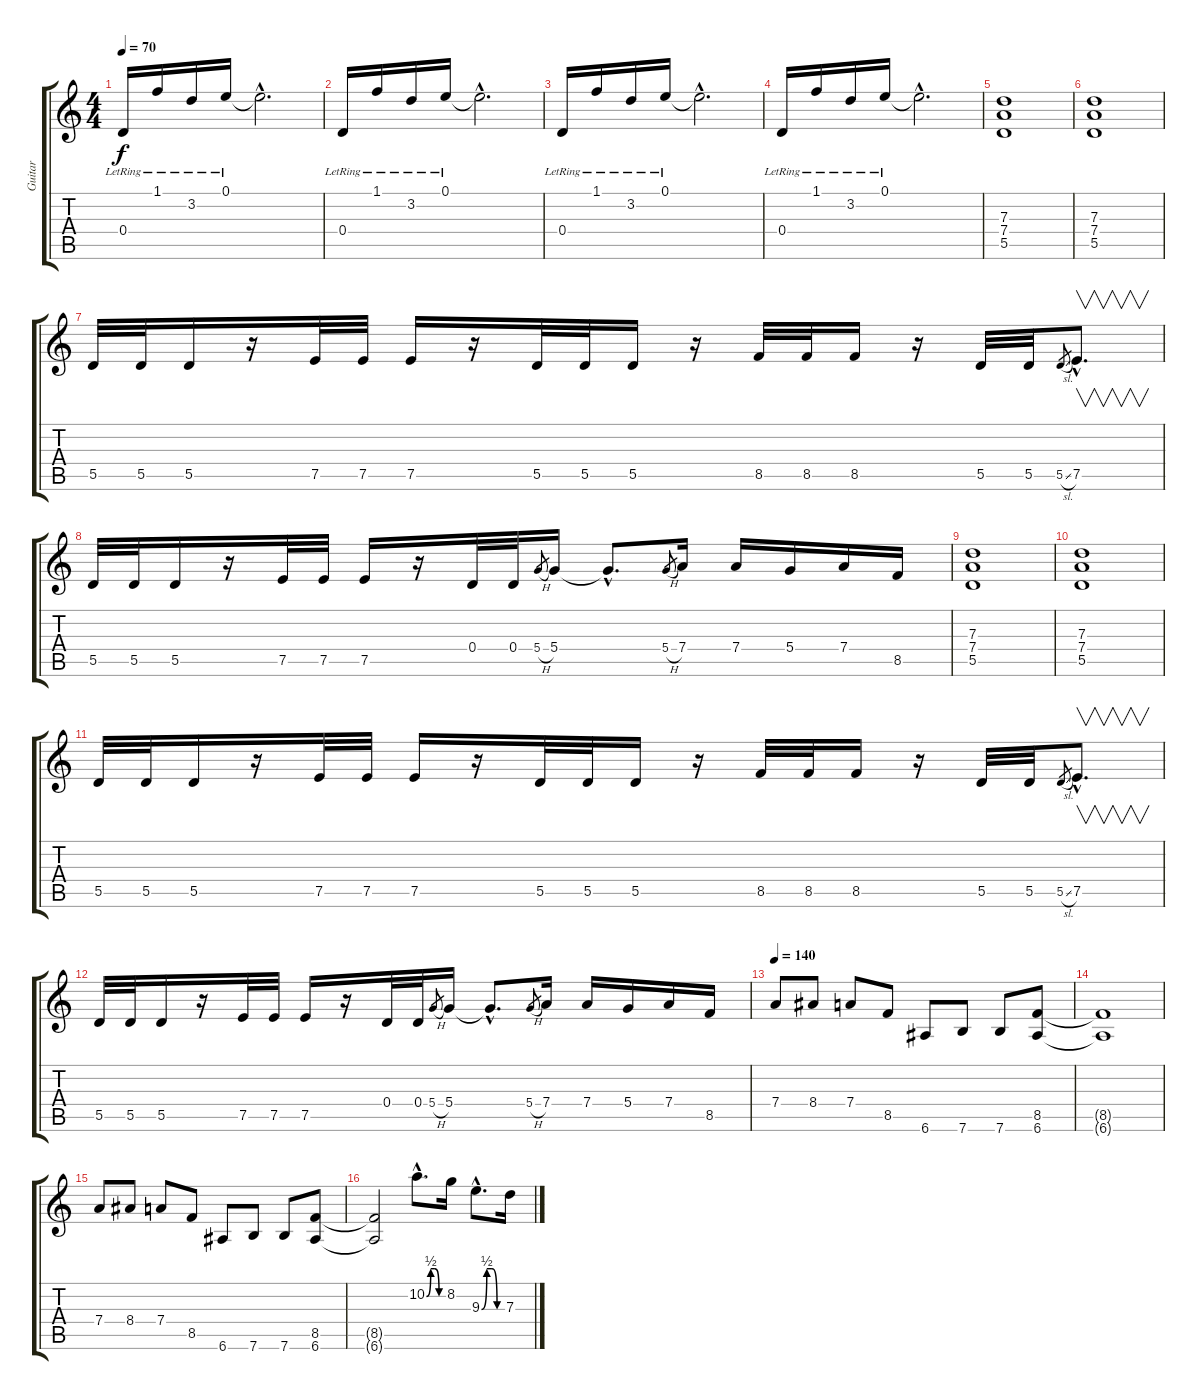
\track ("Guitar" "Guitar") {instrument distortionguitar}
\staff {score tabs}
\tuning (E4 B3 G3 D3 A2 E2) {hide}
\ts (4 4)
\tempo 70
\clef g2
\ks c
0.4{lr}.16{dy f} 1.1{lr}.16 3.2{lr}.16 0.1{lr}.16 0.1{hac t}.2{d} |
0.4{lr}.16 1.1{lr}.16 3.2{lr}.16 0.1{lr}.16 0.1{hac t}.2{d} |
0.4{lr}.16 1.1{lr}.16 3.2{lr}.16 0.1{lr}.16 0.1{hac t}.2{d} |
0.4{lr}.16 1.1{lr}.16 3.2{lr}.16 0.1{lr}.16 0.1{hac t}.2{d} |
(7.3 7.4 5.5).1{instrument distortionguitar} |
(7.3 7.4 5.5).1 |
5.5.32 5.5.32 5.5.16 r.16 7.5.32 7.5.32 7.5.16 r.16 5.5.32 5.5.32 5.5.16 r.16 8.5.32 8.5.32 8.5.16 r.16 5.5.32 5.5.32 5.5{sl}.8{gr} 7.5{hac}.8{v d} |
5.5.32 5.5.32 5.5.16 r.16 7.5.32 7.5.32 7.5.16 r.16 0.4.32 0.4.32 5.4{h}.8{gr} 5.4.16 5.4{hac t}.8{d} 5.4{h}.8{gr} 7.4.16 7.4.16 5.4.16 7.4.16 8.5.16 |
(7.3 7.4 5.5).1 |
(7.3 7.4 5.5).1 |
5.5.32 5.5.32 5.5.16 r.16 7.5.32 7.5.32 7.5.16 r.16 5.5.32 5.5.32 5.5.16 r.16 8.5.32 8.5.32 8.5.16 r.16 5.5.32 5.5.32 5.5{sl}.8{gr} 7.5{hac}.8{v d} |
5.5.32 5.5.32 5.5.16 r.16 7.5.32 7.5.32 7.5.16 r.16 0.4.32 0.4.32 5.4{h}.8{gr} 5.4.16 5.4{hac t}.8{d} 5.4{h}.8{gr} 7.4.16 7.4.16 5.4.16 7.4.16 8.5.16 |
\tempo 140
7.4.8 8.4.8 7.4.8 8.5.8 6.6.8 7.6.8 7.6.8 (8.5 6.6).8 |
(8.5{t} 6.6{t}).1 |
7.4.8 8.4.8 7.4.8 8.5.8 6.6.8 7.6.8 7.6.8 (8.5 6.6).8 |
(8.5{t} 6.6{t}).2 10.2{be (custom 0 0 15 2 30 2 45 0 60 0) hac}.8{d} 8.2.16 9.3{be (custom 0 0 15 2 30 2 45 0 60 0) hac}.8{d} 7.3.16
